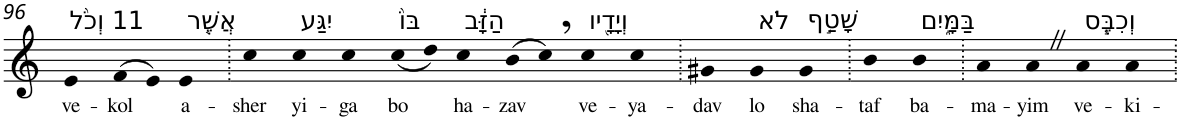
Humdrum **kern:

**kern	**text
*part1	*part1
*staff1	*staff1
*I"Piano	*
*I'Pno	*
!!LO:PB:g=z
*clefG2	*
*k[]	*
=96	=96
!LO:TX:a:t=11 וְכֹ֨ל	!
!	!LO:LY:b
4e	ve-
!	!LO:LY:b
(>8f	-kol
8e)	.
!LO:TX:a:t=אֲשֶׁ֤ר	!
!	!LO:LY:b
4e	a-
=97.	=97.
!	!LO:LY:b
4cc	-sher
!LO:TX:a:t=יִגַּע	!
!	!LO:LY:b
4cc	yi-
!	!LO:LY:b
4cc	-ga
!LO:TX:a:t=בּוֹ֙	!
!	!LO:LY:b
(<8cc	bo
8dd)	.
!LO:TX:a:t=הַזָּ֔ב	!
!	!LO:LY:b
4cc	ha-
!	!LO:LY:b
(>8b	-zav
8cc,)	.
!LO:TX:a:t=וְיָדָ֖יו	!
!	!LO:LY:b
4cc	ve-
!	!LO:LY:b
4cc	-ya-
=98.	=98.
!	!LO:LY:b
4g#X	-dav
!LO:TX:a:t=לֹא	!
!	!LO:LY:b
4g#	lo
!LO:TX:a:t=שָׁטַ֣ף	!
!	!LO:LY:b
4g#	sha-
=99.	=99.
!	!LO:LY:b
4b	-taf
!LO:TX:a:t=בַּמָּ֑יִם	!
!	!LO:LY:b
4b	ba-
=100.	=100.
!	!LO:LY:b
4a	-ma-
!	!LO:LY:b
4aZ	-yim
!LO:TX:a:t=וְכִבֶּ֧ס	!
!	!LO:LY:b
4a	ve-
!	!LO:LY:b
4a	-ki-
=.	=.
*-	*-
